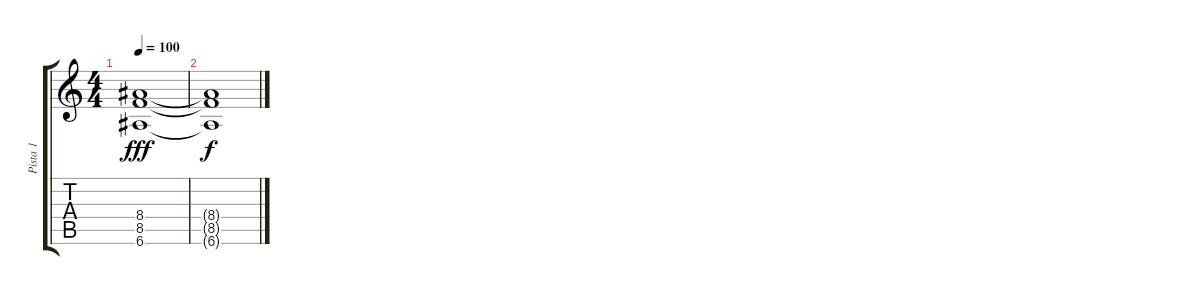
\track ("Pista 1" "Pista 1") {instrument distortionguitar}
\staff {score tabs}
\tuning (E4 B3 G3 D3 A2 E2) {hide}
\ts (4 4)
\tempo 100
\clef g2
\ks c
(8.4 8.5 6.6).1{dy fff} |
(8.4{t} 8.5{t} 6.6{t}).1{dy f}
